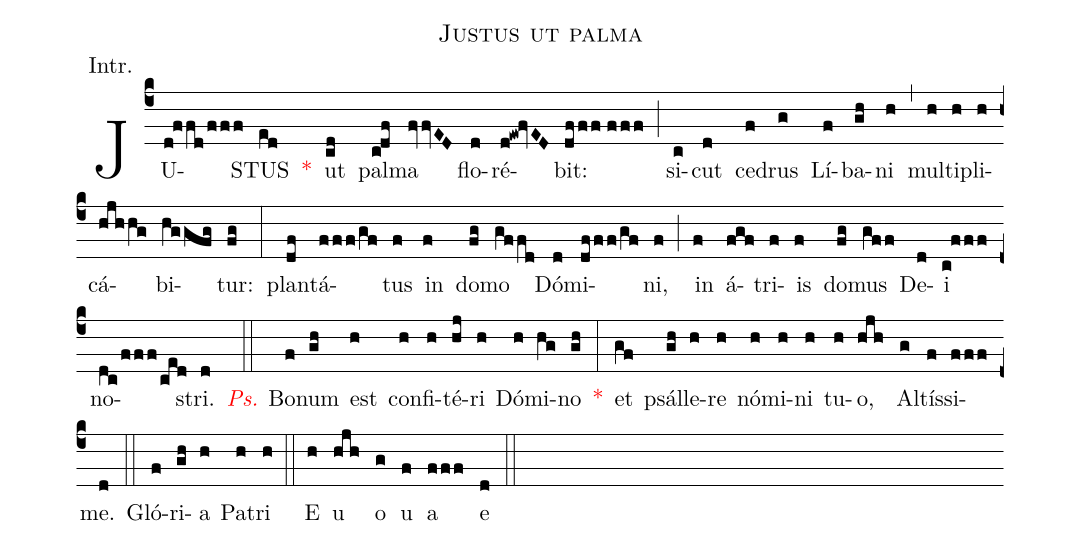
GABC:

name:Justus ut palma;
annotation:Intr.;
mode:I.;
office-part:Introit;
%%
(c4) JU(d!ffd/fff)STUS(ed) <v>\red{*}</v>() ut(cd) pal(c!df)ma(fvvED) flo(d)ré(d!ew!fvED)bit:(dfff//fff) (;) si(c)cut(d) ced(f)rus(g) Lí(f)ba(gh)ni(h) (,) mul(h)ti(h)pli(h)cá(hjhhg)bi(hggfg)tur:(fg) (:) plan(df)tá(fff/gf)tus(f) in(f) do(fg)mo(gffd) Dó(d)mi(dfff/gf)ni,(f) (;) in(f) á(fgf)tri(f)is(f) do(fg)mus(gff) De(d)i(c!fff) no(dc/fff/ced)stri.(d) (::) <v>\redit{Ps.}</v> Bo(f)num(gh) est(h) con(h)fi(h)té(hj)ri(h) Dó(h)mi(hg)no(gh) <v>\red{*}</v>(:) et(gf) psál(gh)le(h)re(h) nó(h)mi(h)ni(h) tu(h)o,(hjh) Al(g)tís(f)si(fff)me.(d) (::) Gló(f)ri(gh)a(h) Pa(h)tri(h) (::) E(h) u(hjh) o(g) u(f) a(fff) e(d) (::)
